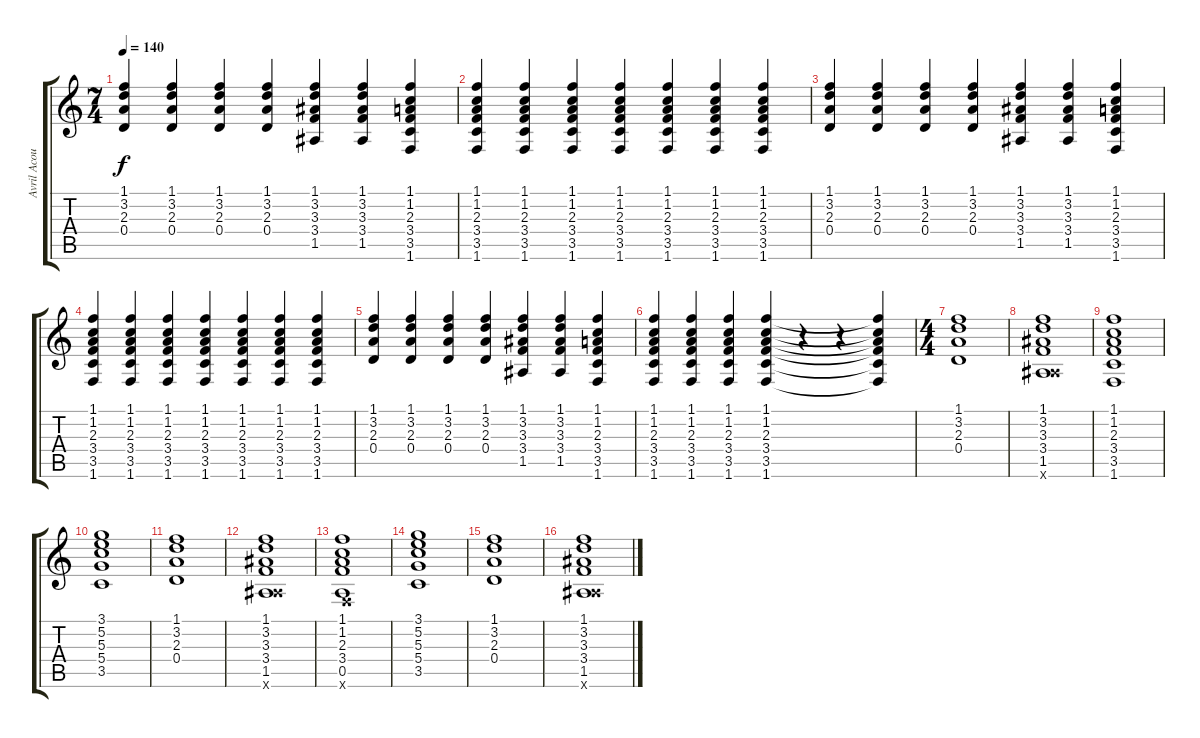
\track ("Avril Acoustic Guitar" "Avril Acou") {instrument acousticguitarsteel}
\staff {score tabs}
\tuning (E4 B3 G3 D3 A2 E2) {hide}
\ts (7 4)
\tempo 140
\clef g2
\ks c
(1.1 3.2 2.3 0.4).4{dy f} (1.1 3.2 2.3 0.4).4 (1.1 3.2 2.3 0.4).4 (1.1 3.2 2.3 0.4).4 (1.1 3.2 3.3 3.4 1.5).4 (1.1 3.2 3.3 3.4 1.5).4 (1.1 1.2 2.3 3.4 3.5 1.6).4 |
(1.1 1.2 2.3 3.4 3.5 1.6).4 (1.1 1.2 2.3 3.4 3.5 1.6).4 (1.1 1.2 2.3 3.4 3.5 1.6).4 (1.1 1.2 2.3 3.4 3.5 1.6).4 (1.1 1.2 2.3 3.4 3.5 1.6).4 (1.1 1.2 2.3 3.4 3.5 1.6).4 (1.1 1.2 2.3 3.4 3.5 1.6).4 |
(1.1 3.2 2.3 0.4).4 (1.1 3.2 2.3 0.4).4 (1.1 3.2 2.3 0.4).4 (1.1 3.2 2.3 0.4).4 (1.1 3.2 3.3 3.4 1.5).4 (1.1 3.2 3.3 3.4 1.5).4 (1.1 1.2 2.3 3.4 3.5 1.6).4 |
(1.1 1.2 2.3 3.4 3.5 1.6).4 (1.1 1.2 2.3 3.4 3.5 1.6).4 (1.1 1.2 2.3 3.4 3.5 1.6).4 (1.1 1.2 2.3 3.4 3.5 1.6).4 (1.1 1.2 2.3 3.4 3.5 1.6).4 (1.1 1.2 2.3 3.4 3.5 1.6).4 (1.1 1.2 2.3 3.4 3.5 1.6).4 |
(1.1 3.2 2.3 0.4).4 (1.1 3.2 2.3 0.4).4 (1.1 3.2 2.3 0.4).4 (1.1 3.2 2.3 0.4).4 (1.1 3.2 3.3 3.4 1.5).4 (1.1 3.2 3.3 3.4 1.5).4 (1.1 1.2 2.3 3.4 3.5 1.6).4 |
(1.1 1.2 2.3 3.4 3.5 1.6).4 (1.1 1.2 2.3 3.4 3.5 1.6).4 (1.1 1.2 2.3 3.4 3.5 1.6).4 (1.1 1.2 2.3 3.4 3.5 1.6).4 r.4 r.4 (1.1{t} 1.2{t} 2.3{t} 3.4{t} 3.5{t} 1.6{t}).4 |
\ts (4 4)
(1.1 3.2 2.3 0.4).1 |
(1.1 3.2 3.3 3.4 1.5 6.6{x}).1 |
(1.1 1.2 2.3 3.4 3.5 1.6).1 |
(3.1 5.2 5.3 5.4 3.5).1 |
(1.1 3.2 2.3 0.4).1 |
(1.1 3.2 3.3 3.4 1.5 6.6{x}).1 |
(1.1 1.2 2.3 3.4 0.5 1.6{x}).1 |
(3.1 5.2 5.3 5.4 3.5).1 |
(1.1 3.2 2.3 0.4).1 |
(1.1 3.2 3.3 3.4 1.5 6.6{x}).1
